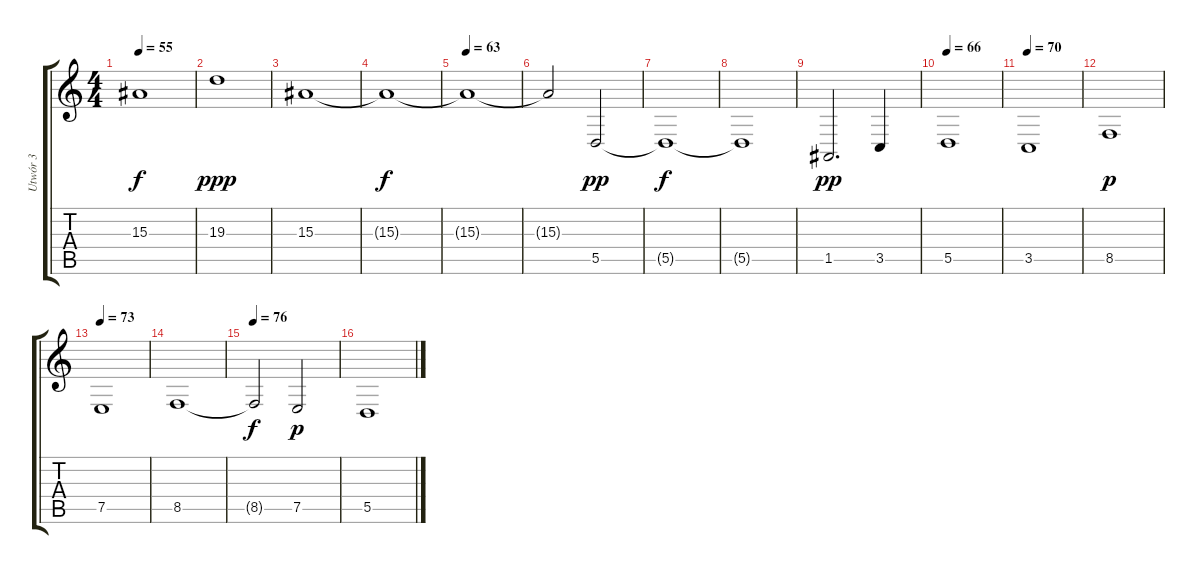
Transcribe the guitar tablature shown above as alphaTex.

\track ("Utwór 3" "Utwór 3") {instrument stringensemble1}
\staff {score tabs}
\tuning (E4 B3 G3 D3 A2 E2) {hide}
\ts (4 4)
\tempo 55
\clef g2
\ks c
15.3{t}.1{dy f} |
19.3.1{dy ppp} |
15.3.1 |
15.3{t}.1{dy f volume 3} |
\tempo 63
15.3{t}.1 |
15.3{t}.2 5.5.2{dy pp volume 11} |
5.5{t}.1{dy f} |
5.5{t}.1 |
1.5.2{d dy pp} 3.5.4 |
\tempo 66
5.5.1 |
\tempo 70
3.5.1{volume 13} |
8.5.1{dy p volume 11} |
\tempo 73
7.5.1 |
8.5.1 |
\tempo 76
8.5{t}.2{dy f} 7.5.2{dy p} |
5.5.1
